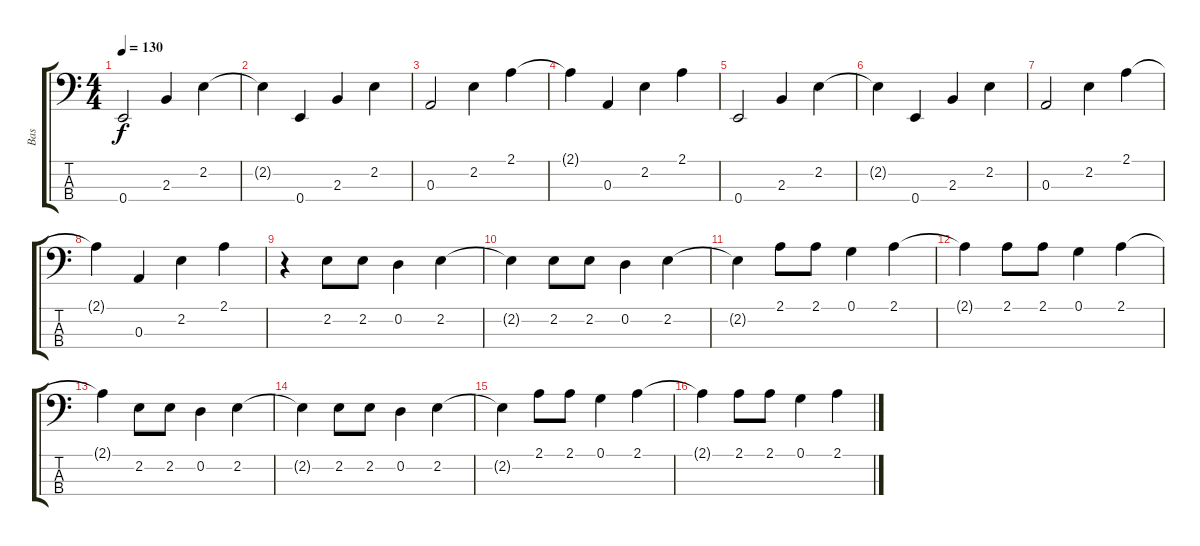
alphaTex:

\track ("Bas" "Bas") {instrument acousticbass}
\staff {score tabs}
\tuning (G2 D2 A1 E1) {hide}
\ts (4 4)
\tempo 130
\clef f4
\ks c
0.4.2{dy f} 2.3.4 2.2.4 |
2.2{t}.4 0.4.4 2.3.4 2.2.4 |
0.3.2 2.2.4 2.1.4 |
2.1{t}.4 0.3.4 2.2.4 2.1.4 |
0.4.2 2.3.4 2.2.4 |
2.2{t}.4 0.4.4 2.3.4 2.2.4 |
0.3.2 2.2.4 2.1.4 |
2.1{t}.4 0.3.4 2.2.4 2.1.4 |
r.4 2.2.8 2.2.8 0.2.4 2.2.4 |
2.2{t}.4 2.2.8 2.2.8 0.2.4 2.2.4 |
2.2{t}.4 2.1.8 2.1.8 0.1.4 2.1.4 |
2.1{t}.4 2.1.8 2.1.8 0.1.4 2.1.4 |
2.1{t}.4 2.2.8 2.2.8 0.2.4 2.2.4 |
2.2{t}.4 2.2.8 2.2.8 0.2.4 2.2.4 |
2.2{t}.4 2.1.8 2.1.8 0.1.4 2.1.4 |
2.1{t}.4 2.1.8 2.1.8 0.1.4 2.1.4
